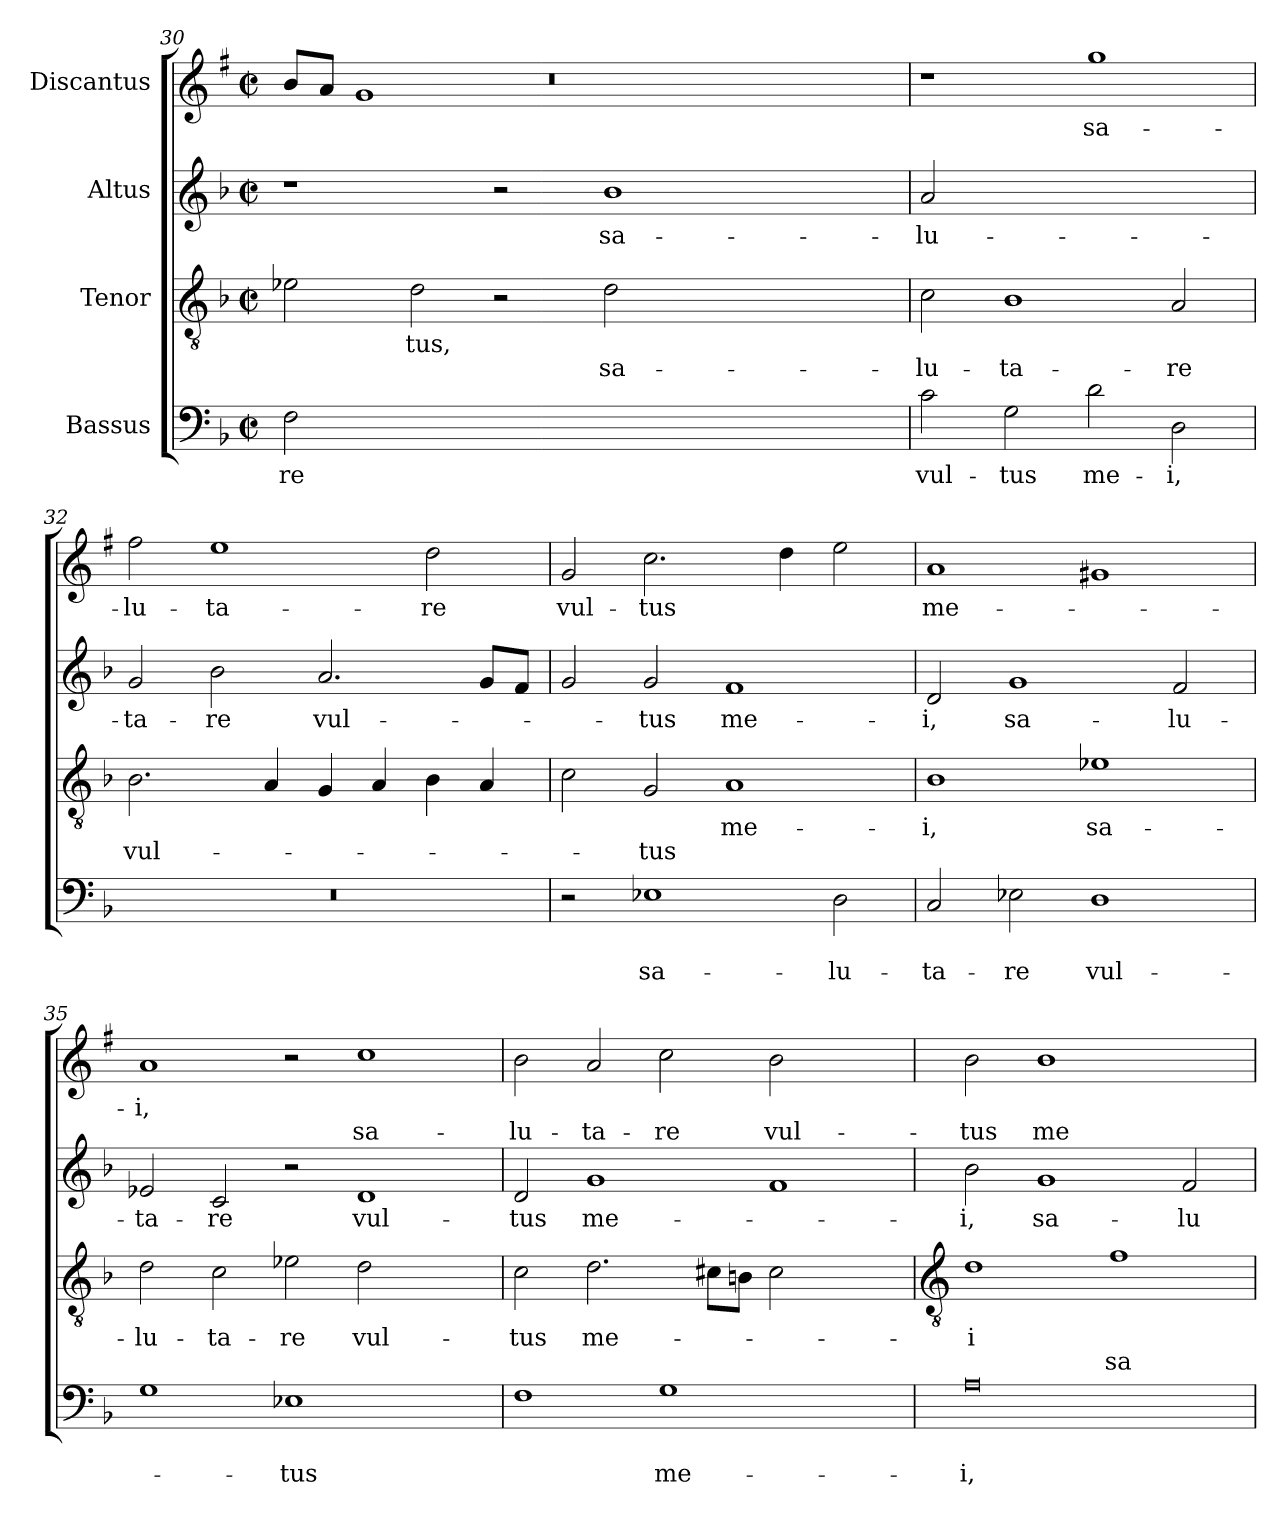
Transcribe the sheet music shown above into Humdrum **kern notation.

**kern	**text	**text	**kern	**text	**text	**kern	**text	**kern	**text	**text
*part4	*part4	*part4	*part3	*part3	*part3	*part2	*part2	*part1	*part1	*part1
*staff4	*staff4	*staff4	*staff3	*staff3	*staff3	*staff2	*staff2	*staff1	*staff1	*staff1
*I"Bassus	*	*	*I"Tenor	*	*	*I"Altus	*	*I"Discantus	*	*
!!LO:LB:g=z
*clefF4	*	*	*clefGv2	*	*	*clefG2	*	*clefG2	*	*
*	*	*	*	*	*	*	*	*ITrd1c2	*	*
*k[b-]	*	*	*k[b-]	*	*	*k[b-]	*	*k[b-]	*	*
*F:	*	*	*F:	*	*	*F:	*	*F:	*	*
*M4/2	*	*	*M4/2	*	*	*M4/2	*	*M4/2	*	*
*met(c|)	*	*	*met(c|)	*	*	*met(c|)	*	*met(c|)	*	*
=30	=30	=30	=30	=30	=30	=30	=30	=30	=30	=30
!	!LO:LY:b	!	!	!	!	!	!	!	!	!
2F	-re	.	2e-	.	.	1r	.	8aL	.	.
.	.	.	.	.	.	.	.	8gJ	.	.
.	.	.	.	.	.	.	.	1f	.	.
!	!	!	!	!LO:LY:b	!	!	!	!	!	!
0ryy	.	.	2d	tus,	.	.	.	.	.	.
.	.	.	2r	.	.	2r	.	.	.	.
.	.	.	.	.	.	.	.	0r	.	.
!	!	!	!	!	!LO:LY:b	!	!LO:LY:b	!	!	!
.	.	.	2d	.	sa-	1b-	sa-	.	.	.
.	.	.	1ryy	.	.	.	.	.	.	.
2.ryy	.	.	.	.	.	2.ryy	.	.	.	.
.	.	.	4ryy	.	.	.	.	.	.	.
!!LO:LB:g=z
=31	=31	=31	=31	=31	=31	=31	=31	=31	=31	=31
!	!LO:LY:b	!	!	!	!LO:LY:b	!	!LO:LY:b	!	!	!
2c	vul-	.	2c	.	-lu-	2a	-lu-	1r	.	.
!	!LO:LY:b	!	!	!	!LO:LY:b	!	!	!	!	!
2G	-tus	.	1B-	.	-ta-	1.ryy	.	.	.	.
!	!LO:LY:b	!	!	!	!	!	!	!	!LO:LY:b	!
2d	me-	.	.	.	.	.	.	1ff	sa-	.
!	!LO:LY:b	!	!	!	!LO:LY:b	!	!	!	!	!
2D	-i,	.	2A	.	-re	.	.	.	.	.
!!LO:LB:g=z
=32	=32	=32	=32	=32	=32	=32	=32	=32	=32	=32
!	!	!	!	!	!LO:LY:b	!	!LO:LY:b	!	!LO:LY:b	!
0r	.	.	2.B-	.	vul-	2g	-ta-	2ee	-lu-	.
!	!	!	!	!	!	!	!LO:LY:b	!	!LO:LY:b	!
.	.	.	.	.	.	2b-	-re	1dd	-ta-	.
.	.	.	4A	.	.	.	.	.	.	.
!	!	!	!	!	!	!	!LO:LY:b	!	!	!
.	.	.	4G	.	.	2.a	vul-	.	.	.
.	.	.	4A	.	.	.	.	.	.	.
!	!	!	!	!	!	!	!	!	!LO:LY:b	!
.	.	.	4B-	.	.	.	.	2cc	-re	.
.	.	.	4A	.	.	8gL	.	.	.	.
.	.	.	.	.	.	8fJ	.	.	.	.
=33	=33	=33	=33	=33	=33	=33	=33	=33	=33	=33
!	!	!	!	!	!	!	!	!	!LO:LY:b	!
2r	.	.	2c	.	.	2g	.	2f	vul-	.
!	!	!LO:LY:b	!	!	!LO:LY:b	!	!LO:LY:b	!	!LO:LY:b	!
1E-X	.	sa-	2G	.	-tus	2g	-tus	2.b-	-tus	.
!	!	!	!	!LO:LY:b	!	!	!LO:LY:b	!	!	!
.	.	.	1A	me-	.	1f	me-	.	.	.
.	.	.	.	.	.	.	.	4cc	.	.
!	!	!LO:LY:b	!	!	!	!	!	!	!	!
2D	.	-lu-	.	.	.	.	.	2dd	.	.
=34	=34	=34	=34	=34	=34	=34	=34	=34	=34	=34
!	!	!LO:LY:b	!	!LO:LY:b	!	!	!LO:LY:b	!	!LO:LY:b	!
2C	.	-ta-	1B-	-i,	.	2d	-i,	1g	me-	.
!	!	!LO:LY:b	!	!	!	!	!LO:LY:b	!	!	!
2E-	.	-re	.	.	.	1g	sa-	.	.	.
!	!	!LO:LY:b	!	!LO:LY:b	!	!	!	!	!	!
1D	.	vul-	1e-	sa-	.	.	.	1f#X	.	.
!	!	!	!	!	!	!	!LO:LY:b	!	!	!
.	.	.	.	.	.	2f	-lu-	.	.	.
=35	=35	=35	=35	=35	=35	=35	=35	=35	=35	=35
!	!	!	!	!LO:LY:b	!	!	!LO:LY:b	!	!LO:LY:b	!
1G	.	.	2d	-lu-	.	2e-X	-ta-	1g	-i,	.
!	!	!	!	!LO:LY:b	!	!	!LO:LY:b	!	!	!
.	.	.	2c	-ta-	.	2c	-re	.	.	.
!	!	!LO:LY:b	!	!LO:LY:b	!	!	!	!	!	!
1E-X	.	-tus	2e-	-re	.	2r	.	2r	.	.
!	!	!	!	!LO:LY:b	!	!	!LO:LY:b	!	!	!LO:LY:b
.	.	.	2d	vul-	.	1d	vul-	1b-	.	sa-
2ryy	.	.	2ryy	.	.	.	.	.	.	.
=36	=36	=36	=36	=36	=36	=36	=36	=36	=36	=36
!	!	!	!	!LO:LY:b	!	!	!LO:LY:b	!	!	!LO:LY:b
1F	.	.	2c	-tus	.	2d	-tus	2a	.	-lu-
!	!	!	!	!LO:LY:b	!	!	!LO:LY:b	!	!	!LO:LY:b
.	.	.	2.d	me-	.	1g	me-	2g	.	-ta-
!	!	!LO:LY:b	!	!	!	!	!	!	!	!LO:LY:b
1G	.	me-	.	.	.	.	.	2b-	.	-re
.	.	.	8c#L	.	.	.	.	.	.	.
.	.	.	8BJ	.	.	.	.	.	.	.
!	!	!	!	!	!	!	!	!	!	!LO:LY:b
.	.	.	2c#	.	.	1f	.	2a	.	vul-
2ryy	.	.	2ryy	.	.	.	.	2ryy	.	.
!!LO:LB:g=z
=37	=37	=37	=37	=37	=37	=37	=37	=37	=37	=37
*	*	*	*clefGv2	*	*	*	*	*	*	*
!	!	!LO:LY:b	!	!LO:LY:b	!	!	!LO:LY:b	!	!	!LO:LY:b
0A	.	-i,	1d	-i	.	2b-	-i,	2a	.	-tus
!	!	!	!	!	!	!	!LO:LY:b	!	!	!LO:LY:b
.	.	.	.	.	.	1g	sa-	1a	.	me-
!	!	!	!	!	!LO:LY:b	!	!	!	!	!
.	.	.	1f	.	sa-	.	.	.	.	.
!	!	!	!	!	!	!	!LO:LY:b	!	!	!
.	.	.	.	.	.	2f	-lu-	2ryy	.	.
=	=	=	=	=	=	=	=	=	=	=
*-	*-	*-	*-	*-	*-	*-	*-	*-	*-	*-
